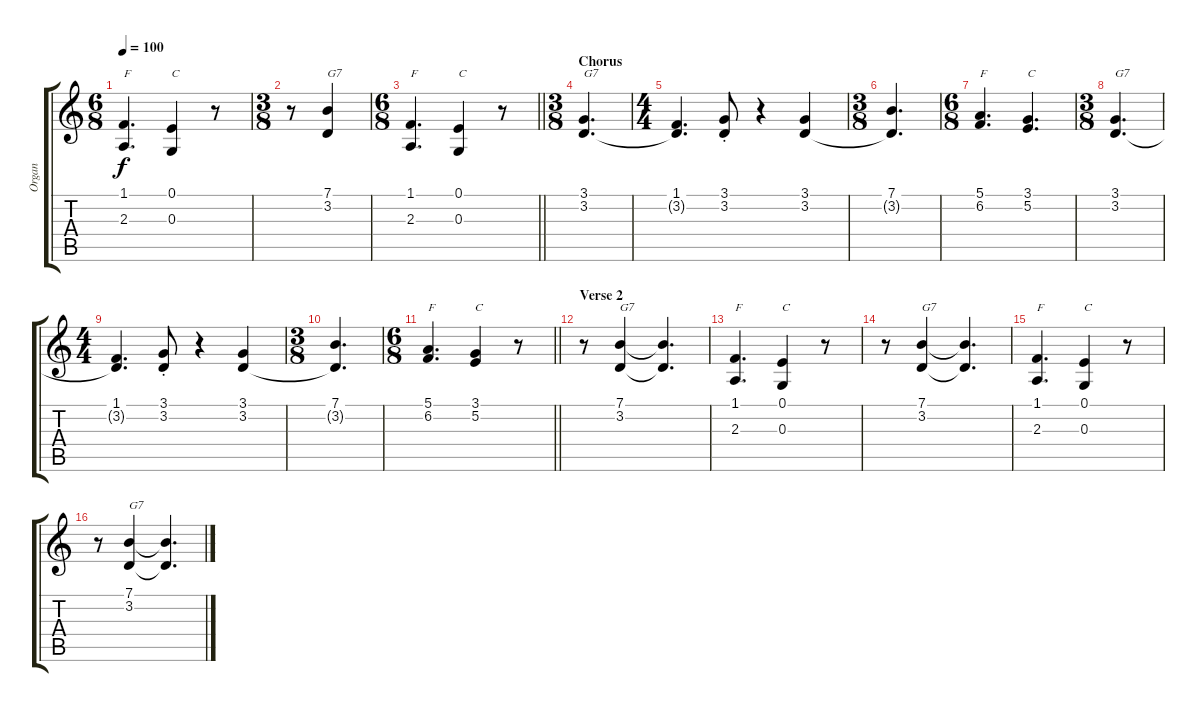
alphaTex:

\track ("Organ" "Organ") {instrument drawbarorgan}
\staff {score tabs}
\tuning (E4 B3 G3 D3 A2 E2) {hide}
\ts (6 8)
\tempo 100
\clef g2
\ks c
(1.1 2.3).4{d txt "F" dy f} (0.1 0.3).4{txt "C"} r.8 |
\ts (3 8)
r.8 (7.1 3.2).4{txt "G7"} |
\ts (6 8)
\barLineRight lightlight
(1.1 2.3).4{d txt "F"} (0.1 0.3).4{txt "C"} r.8 |
\ts (3 8)
\section ("" "Chorus")
(3.1 3.2).4{d txt "G7"} |
\ts (4 4)
(1.1 3.2{t}).4{d} (3.1{st} 3.2{st}).8 r.4 (3.1 3.2).4 |
\ts (3 8)
(7.1 3.2{t}).4{d} |
\ts (6 8)
(5.1 6.2).4{d txt "F"} (3.1 5.2).4{d txt "C"} |
\ts (3 8)
(3.1 3.2).4{d txt "G7"} |
\ts (4 4)
(1.1 3.2{t}).4{d} (3.1{st} 3.2{st}).8 r.4 (3.1 3.2).4 |
\ts (3 8)
(7.1 3.2{t}).4{d} |
\ts (6 8)
\barLineRight lightlight
(5.1 6.2).4{d txt "F"} (3.1 5.2).4{txt "C"} r.8 |
\section ("" "Verse 2")
r.8 (7.1 3.2).4{txt "G7"} (7.1{t} 3.2{t}).4{d} |
(1.1 2.3).4{d txt "F"} (0.1 0.3).4{txt "C"} r.8 |
r.8 (7.1 3.2).4{txt "G7"} (7.1{t} 3.2{t}).4{d} |
(1.1 2.3).4{d txt "F"} (0.1 0.3).4{txt "C"} r.8 |
r.8 (7.1 3.2).4{txt "G7"} (7.1{t} 3.2{t}).4{d}
